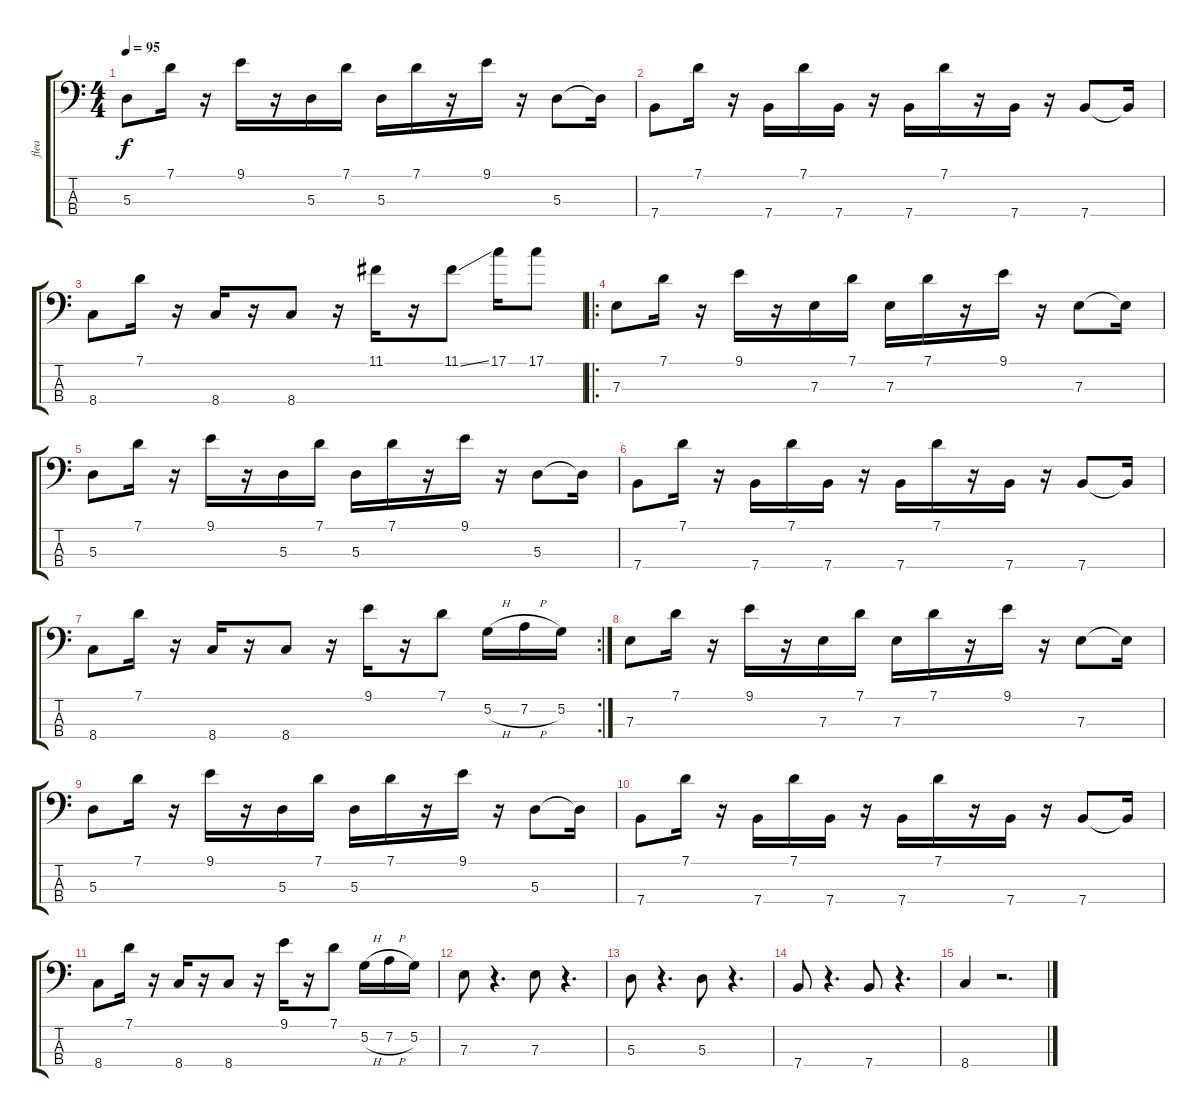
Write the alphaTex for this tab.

\track ("flea" "flea") {instrument electricbassfinger}
\staff {score tabs}
\tuning (G2 D2 A1 E1) {hide}
\ts (4 4)
\tempo 95
\clef f4
\ks c
5.3.8{dy f} 7.1.16 r.16 9.1.16 r.16 5.3.16 7.1.16 5.3.16 7.1.16 r.16 9.1.16 r.16 5.3.8 5.3{t}.16 |
7.4.8 7.1.16 r.16 7.4.16 7.1.16 7.4.16 r.16 7.4.16 7.1.16 r.16 7.4.16 r.16 7.4.8 7.4{t}.16 |
8.4.8 7.1.16 r.16 8.4.16 r.16 8.4.8 r.16 11.1.16 r.16 11.1{ss}.8 17.1.16 17.1.8 |
\ro
7.3.8{instrument slapbass1} 7.1.16 r.16 9.1.16 r.16 7.3.16 7.1.16 7.3.16 7.1.16 r.16 9.1.16 r.16 7.3.8 7.3{t}.16 |
5.3.8 7.1.16 r.16 9.1.16 r.16 5.3.16 7.1.16 5.3.16 7.1.16 r.16 9.1.16 r.16 5.3.8 5.3{t}.16 |
7.4.8 7.1.16 r.16 7.4.16 7.1.16 7.4.16 r.16 7.4.16 7.1.16 r.16 7.4.16 r.16 7.4.8 7.4{t}.16 |
\rc 2
8.4.8 7.1.16 r.16 8.4.16 r.16 8.4.8 r.16 9.1.16{instrument electricbassfinger} r.16 7.1.8 5.2{h}.16 7.2{h}.16 5.2.16 |
7.3.8{instrument slapbass1} 7.1.16 r.16 9.1.16 r.16 7.3.16 7.1.16 7.3.16 7.1.16 r.16 9.1.16 r.16 7.3.8 7.3{t}.16 |
5.3.8 7.1.16 r.16 9.1.16 r.16 5.3.16 7.1.16 5.3.16 7.1.16 r.16 9.1.16 r.16 5.3.8 5.3{t}.16 |
7.4.8 7.1.16 r.16 7.4.16 7.1.16 7.4.16 r.16 7.4.16 7.1.16 r.16 7.4.16 r.16 7.4.8 7.4{t}.16 |
8.4.8 7.1.16 r.16 8.4.16 r.16 8.4.8 r.16 9.1.16{instrument electricbassfinger} r.16 7.1.8 5.2{h}.16 7.2{h}.16 5.2.16 |
7.3.8{instrument slapbass2} r.4{d} 7.3.8 r.4{d} |
5.3.8{instrument slapbass2} r.4{d} 5.3.8 r.4{d} |
7.4.8{instrument slapbass2} r.4{d} 7.4.8 r.4{d} |
8.4.4 r.2{d}
